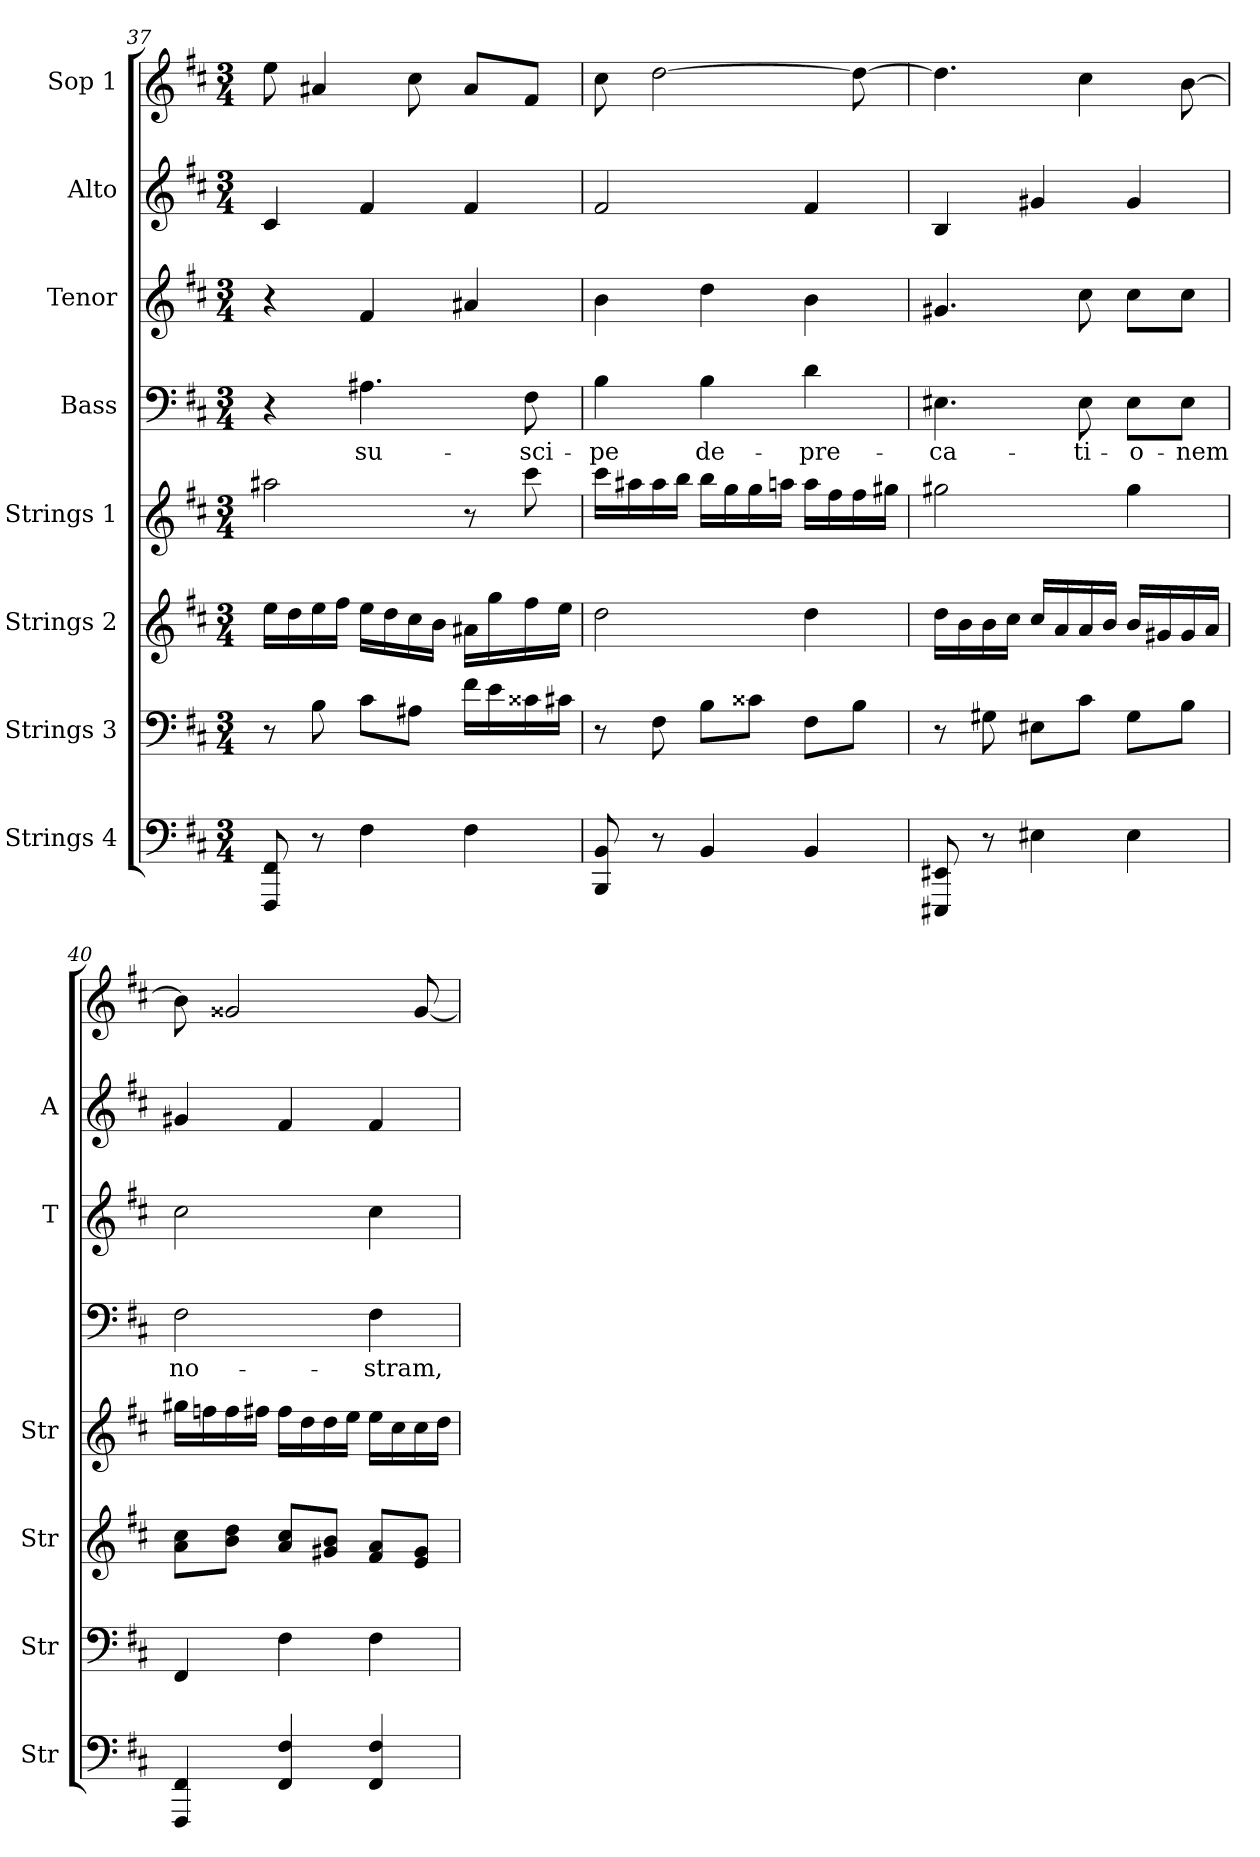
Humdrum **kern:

**kern	**kern	**kern	**kern	**kern	**text	**kern	**kern	**kern
*part8	*part7	*part6	*part5	*part4	*part4	*part3	*part2	*part1
*staff8	*staff7	*staff6	*staff5	*staff4	*staff4	*staff3	*staff2	*staff1
*I"Strings 4	*I"Strings 3	*I"Strings 2	*I"Strings 1	*I"Bass	*	*I"Tenor	*I"Alto	*I"Sop 1
*I'Str	*I'Str	*I'Str	*I'Str	*	*	*I'T	*I'A	*
!!LO:PB:g=z
*clefF4	*clefF4	*clefG2	*clefG2	*clefF4	*	*clefG2	*clefG2	*clefG2
*k[f#c#]	*k[f#c#]	*k[f#c#]	*k[f#c#]	*k[f#c#]	*	*k[f#c#]	*k[f#c#]	*k[f#c#]
*D:	*D:	*D:	*D:	*D:	*	*D:	*D:	*D:
*M3/4	*M3/4	*M3/4	*M3/4	*M3/4	*	*M3/4	*M3/4	*M3/4
=37	=37	=37	=37	=37	=37	=37	=37	=37
8FFF#/ 8FF#/	8r	16ee\LL	2aa#X\	4r	.	4r	4c#/	8ee\
.	.	16dd\	.	.	.	.	.	.
8r	8B\	16ee\	.	.	.	.	.	4a#X/
.	.	16ff#\JJ	.	.	.	.	.	.
4F#\	8c#\L	16ee\LL	.	4.A#X\	su-	4f#/	4f#/	.
.	.	16dd\	.	.	.	.	.	.
.	8A#X\J	16cc#\	.	.	.	.	.	8cc#\
.	.	16b\JJ	.	.	.	.	.	.
4F#\	16f#\LL	16a#X\LL	8r	.	.	4a#X/	4f#/	8a#/L
.	16e\	16gg\	.	.	.	.	.	.
.	16c##X\	16ff#\	8ccc#\	8F#\	-sci-	.	.	8f#/J
.	16c#X\JJ	16ee\JJ	.	.	.	.	.	.
=38	=38	=38	=38	=38	=38	=38	=38	=38
8BBB/ 8BB/	8r	2dd\	16ccc#\LL	4B\	-pe	4b\	2f#/	8cc#\
.	.	.	16aa#X\	.	.	.	.	.
8r	8F#\	.	16aa#\	.	.	.	.	[2dd\
.	.	.	16bb\JJ	.	.	.	.	.
4BB/	8B\L	.	16bb\LL	4B\	de-	4dd\	.	.
.	.	.	16gg\	.	.	.	.	.
.	8c##X\J	.	16gg\	.	.	.	.	.
.	.	.	16aan\JJ	.	.	.	.	.
4BB/	8F#\L	4dd\	16aa\LL	4d\	-pre-	4b\	4f#/	.
.	.	.	16ff#\	.	.	.	.	.
.	8B\J	.	16ff#\	.	.	.	.	8dd\_
.	.	.	16gg#X\JJ	.	.	.	.	.
=39	=39	=39	=39	=39	=39	=39	=39	=39
8EEE#X/ 8EE#X/	8r	16dd\LL	2gg#X\	4.E#X\	-ca-	4.g#X/	4B/	4.dd\]
.	.	16b\	.	.	.	.	.	.
8r	8G#X\	16b\	.	.	.	.	.	.
.	.	16cc#\JJ	.	.	.	.	.	.
4E#X\	8E#X\L	16cc#/LL	.	.	.	.	4g#X/	.
.	.	16a/	.	.	.	.	.	.
.	8c#\J	16a/	.	8E#\	-ti-	8cc#\	.	4cc#\
.	.	16b/JJ	.	.	.	.	.	.
4E#\	8G#\L	16b/LL	4gg#\	8E#\L	-o-	8cc#\L	4g#/	.
.	.	16g#X/	.	.	.	.	.	.
.	8B\J	16g#/	.	8E#\J	-nem	8cc#\J	.	[8b\
.	.	16a/JJ	.	.	.	.	.	.
!!LO:LB:g=z
=40	=40	=40	=40	=40	=40	=40	=40	=40
4FFF#/ 4FF#/	4FF#/	8a\ 8cc#\L	16gg#X\LL	2F#\	no-	2cc#\	4g#X/	8b\]
.	.	.	16ffn\	.	.	.	.	.
.	.	8b\ 8dd\J	16ff\	.	.	.	.	2g##X/
.	.	.	16ff#X\JJ	.	.	.	.	.
4FF#/ 4F#/	4F#\	8a/ 8cc#/L	16ff#\LL	.	.	.	4f#/	.
.	.	.	16dd\	.	.	.	.	.
.	.	8g#X/ 8b/J	16dd\	.	.	.	.	.
.	.	.	16ee\JJ	.	.	.	.	.
4FF#/ 4F#/	4F#\	8f#/ 8a/L	16ee\LL	4F#\	-stram,	4cc#\	4f#/	.
.	.	.	16cc#\	.	.	.	.	.
.	.	8e/ 8g#/J	16cc#\	.	.	.	.	[8g##/
.	.	.	16dd\JJ	.	.	.	.	.
=	=	=	=	=	=	=	=	=
*-	*-	*-	*-	*-	*-	*-	*-	*-
